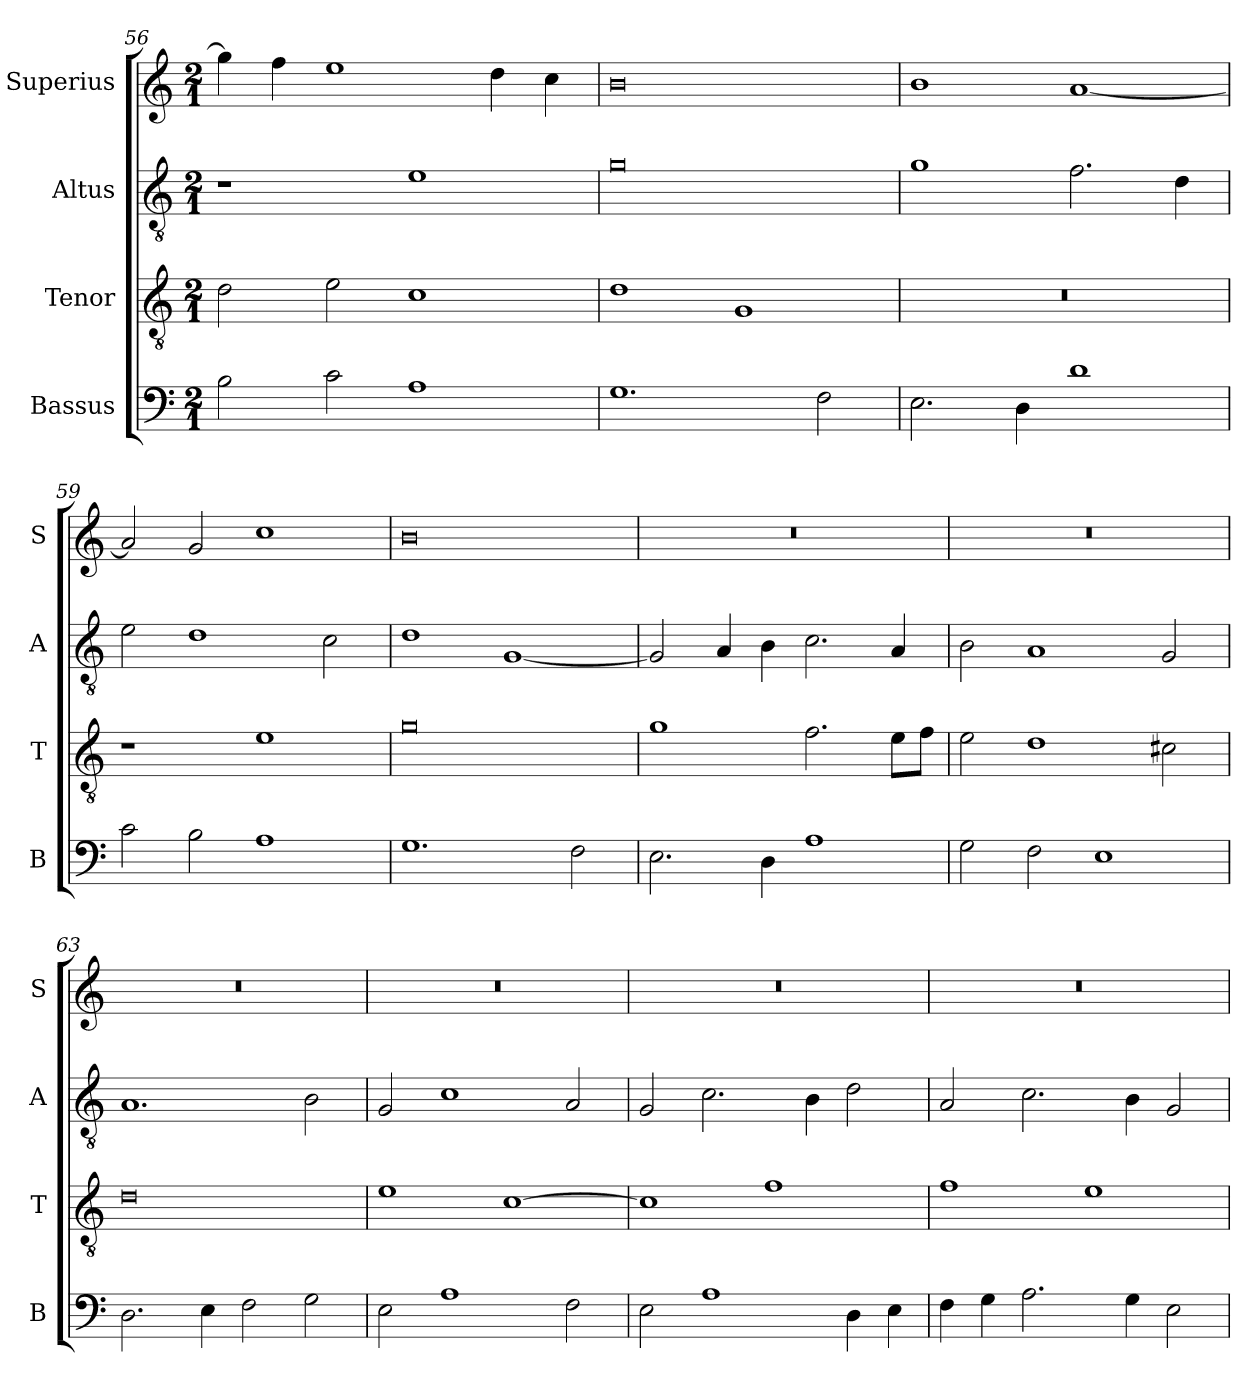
**kern	**kern	**kern	**kern
*part4	*part3	*part2	*part1
*staff4	*staff3	*staff2	*staff1
*I"Bassus	*I"Tenor	*I"Altus	*I"Superius
*I'B	*I'T	*I'A	*I'S
*clefF4	*clefGv2	*clefGv2	*clefG2
*k[]	*k[]	*k[]	*k[]
*M2/1	*M2/1	*M2/1	*M2/1
=56	=56	=56	=56
2B\	2d\	1r	4gg\]
.	.	.	4ff\
2c\	2e\	.	1ee
1A	1c	1e	.
.	.	.	4dd\
.	.	.	4cc\
=57	=57	=57	=57
1.G	1d	0g	0b
.	1G	.	.
2F\	.	.	.
=58	=58	=58	=58
2.E\	0r	1g	1b
4D\	.	.	.
1d	.	2.f\	[1a
.	.	4d\	.
=59	=59	=59	=59
2c\	1r	2e\	2a/]
2B\	.	1d	2g/
1A	1e	.	1cc
.	.	2c\	.
=60	=60	=60	=60
1.G	0g	1d	0b
.	.	[1G	.
2F\	.	.	.
=61	=61	=61	=61
2.E\	1g	2G/]	0r
.	.	4A/	.
4D\	.	4B\	.
1A	2.f\	2.c\	.
.	8e\L	4A/	.
.	8f\J	.	.
=62	=62	=62	=62
2G\	2e\	2B\	0r
2F\	1d	1A	.
1E	.	.	.
.	2c#X\	2G/	.
=63	=63	=63	=63
2.D\	0d	1.A	0r
4E\	.	.	.
2F\	.	.	.
2G\	.	2B\	.
=64	=64	=64	=64
2E\	1e	2G/	0r
1A	.	1c	.
.	[1c	.	.
2F\	.	2A/	.
=65	=65	=65	=65
2E\	1c]	2G/	0r
1A	.	2.c\	.
.	1f	.	.
.	.	4B\	.
4D\	.	2d\	.
4E\	.	.	.
=66	=66	=66	=66
4F\	1f	2A/	0r
4G\	.	.	.
2.A\	.	2.c\	.
.	1e	.	.
4G\	.	4B\	.
2E\	.	2G/	.
=	=	=	=
*-	*-	*-	*-
